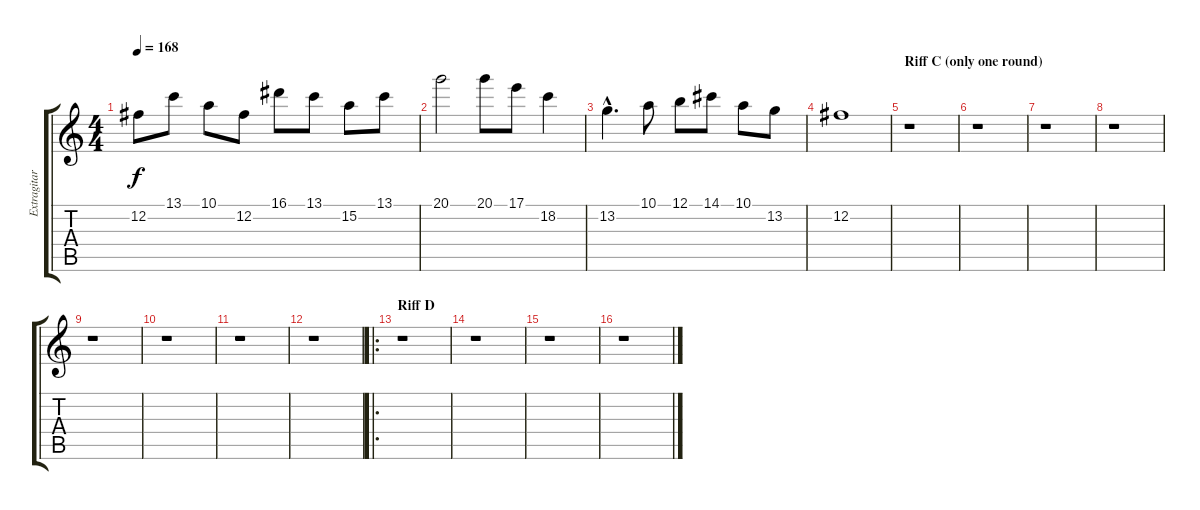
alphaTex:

\track ("Extragitarr 1" "Extragitar") {instrument distortionguitar}
\staff {score tabs}
\tuning (B3 Gb3 D3 A2 E2 B1) {hide}
\ts (4 4)
\tempo 168
\clef g2
\ks c
12.2.8{dy f} 13.1.8 10.1.8 12.2.8 16.1.8 13.1.8 15.2.8 13.1.8 |
20.1.2 20.1.8 17.1.8 18.2.4 |
13.2{hac}.4{d} 10.1.8 12.1.8 14.1.8 10.1.8 13.2.8 |
12.2.1 |
\section ("" "Riff C (only one round)")
r.1 |
r.1 |
r.1 |
r.1 |
r.1 |
r.1 |
r.1 |
r.1 |
\ro
\section ("" "Riff D")
r.1 |
r.1 |
r.1 |
r.1
